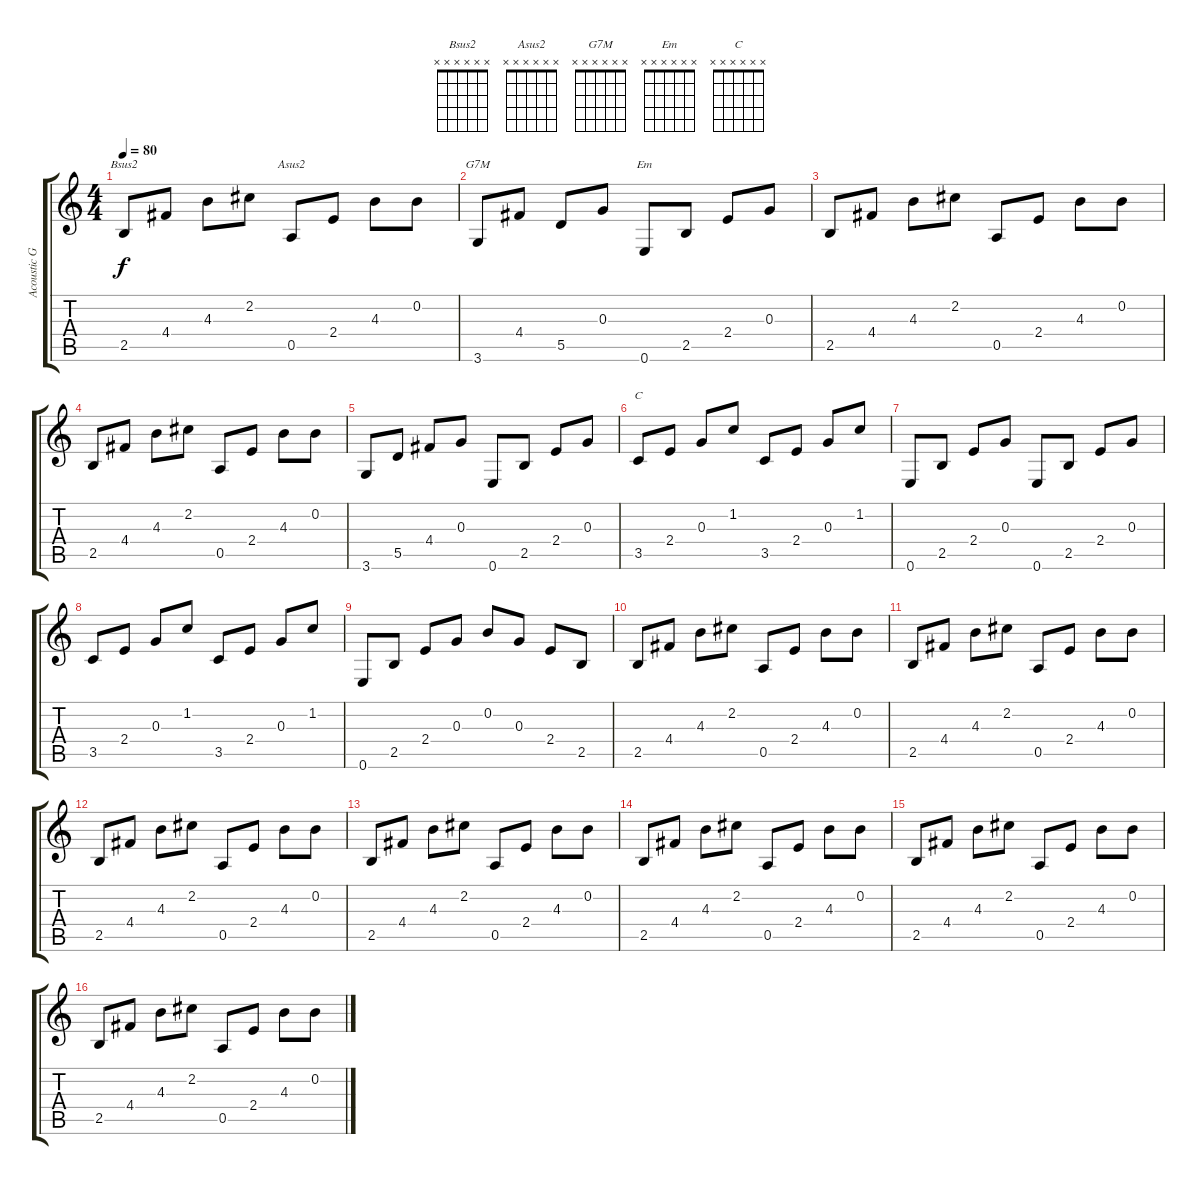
\track ("Acoustic Guitar" "Acoustic G") {instrument acousticguitarsteel}
\staff {score tabs}
\tuning (E4 B3 G3 D3 A2 E2) {hide}
\chord ("Bsus2" x x x x x x)
\chord ("Asus2" x x x x x x)
\chord ("G7M" x x x x x x)
\chord ("Em" x x x x x x)
\chord ("C" x x x x x x)
\ts (4 4)
\tempo 80
\clef g2
\ks c
2.5.8{ch "Bsus2" dy f} 4.4.8 4.3.8 2.2.8 0.5.8{ch "Asus2"} 2.4.8 4.3.8 0.2.8 |
3.6.8{ch "G7M"} 4.4.8 5.5.8 0.3.8 0.6.8{ch "Em"} 2.5.8 2.4.8 0.3.8 |
2.5.8 4.4.8 4.3.8 2.2.8 0.5.8 2.4.8 4.3.8 0.2.8 |
2.5.8 4.4.8 4.3.8 2.2.8 0.5.8 2.4.8 4.3.8 0.2.8 |
3.6.8 5.5.8 4.4.8 0.3.8 0.6.8 2.5.8 2.4.8 0.3.8 |
3.5.8{ch "C"} 2.4.8 0.3.8 1.2.8 3.5.8 2.4.8 0.3.8 1.2.8 |
0.6.8 2.5.8 2.4.8 0.3.8 0.6.8 2.5.8 2.4.8 0.3.8 |
3.5.8 2.4.8 0.3.8 1.2.8 3.5.8 2.4.8 0.3.8 1.2.8 |
0.6.8 2.5.8 2.4.8 0.3.8 0.2.8 0.3.8 2.4.8 2.5.8 |
2.5.8 4.4.8 4.3.8 2.2.8 0.5.8 2.4.8 4.3.8 0.2.8 |
2.5.8 4.4.8 4.3.8 2.2.8 0.5.8 2.4.8 4.3.8 0.2.8 |
2.5.8 4.4.8 4.3.8 2.2.8 0.5.8 2.4.8 4.3.8 0.2.8 |
2.5.8 4.4.8 4.3.8 2.2.8 0.5.8 2.4.8 4.3.8 0.2.8 |
2.5.8 4.4.8 4.3.8 2.2.8 0.5.8 2.4.8 4.3.8 0.2.8 |
2.5.8 4.4.8 4.3.8 2.2.8 0.5.8 2.4.8 4.3.8 0.2.8 |
2.5.8 4.4.8 4.3.8 2.2.8 0.5.8 2.4.8 4.3.8 0.2.8
